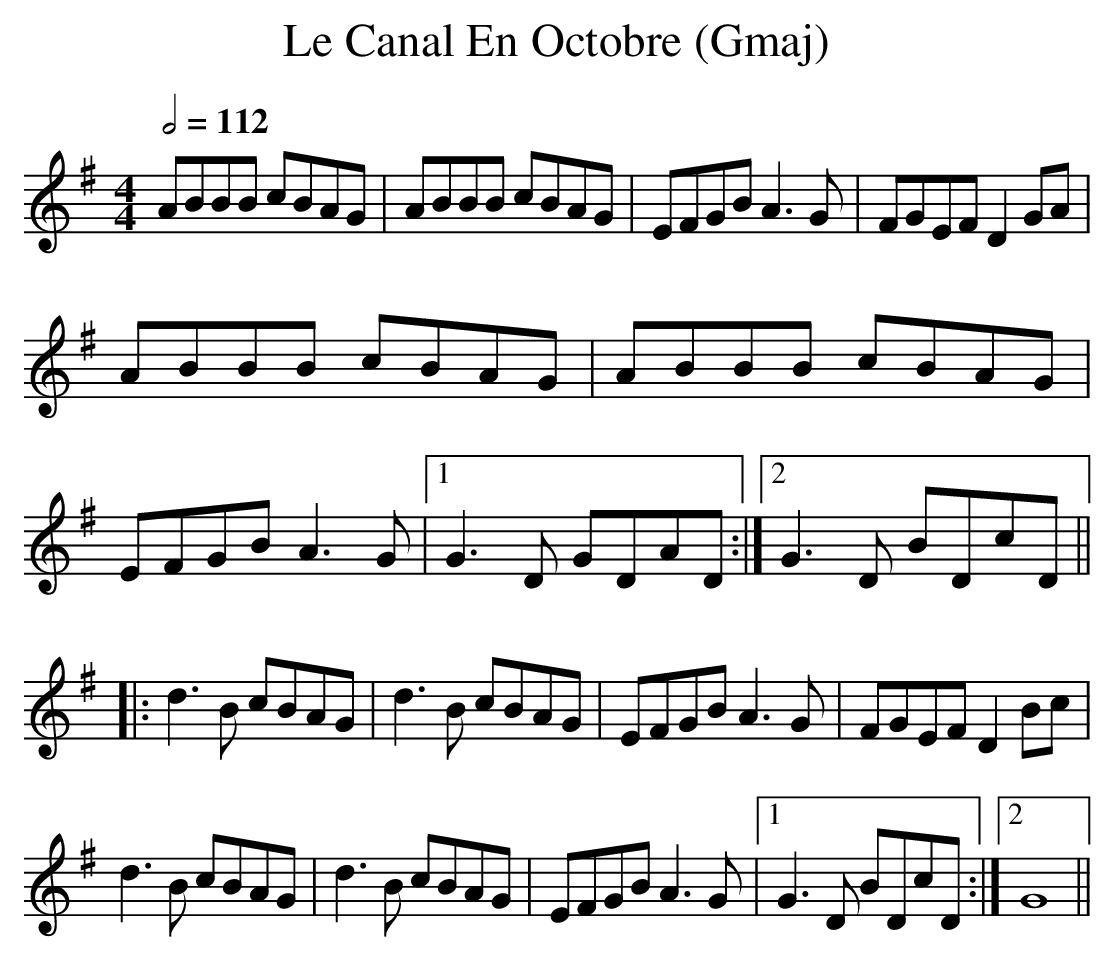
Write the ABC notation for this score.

X:1
T:Le Canal En Octobre (Gmaj)
Q:1/2=112
M:4/4
L:1/8
K:Gmaj
ABBB cBAG|ABBB cBAG|EFGB A3G|FGEF D2GA|
ABBB cBAG|ABBB cBAG|EFGB A3G|1G3D GDAD:|2G3D BDcD||
|:d3B cBAG|d3B cBAG|EFGB A3G|FGEF D2Bc|
d3B cBAG|d3B cBAG|EFGB A3G|1G3D BDcD:|2G8||
